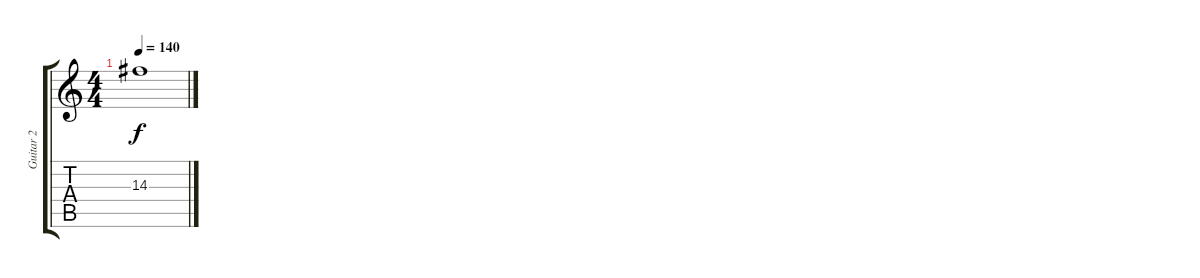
\track ("Guitar 2" "Guitar 2") {instrument acousticguitarsteel}
\staff {score tabs}
\tuning (Db4 Ab3 E3 B2 Gb2 B1) {hide}
\ts (4 4)
\tempo 140
\clef g2
\ks c
14.3{t}.1{dy f}
